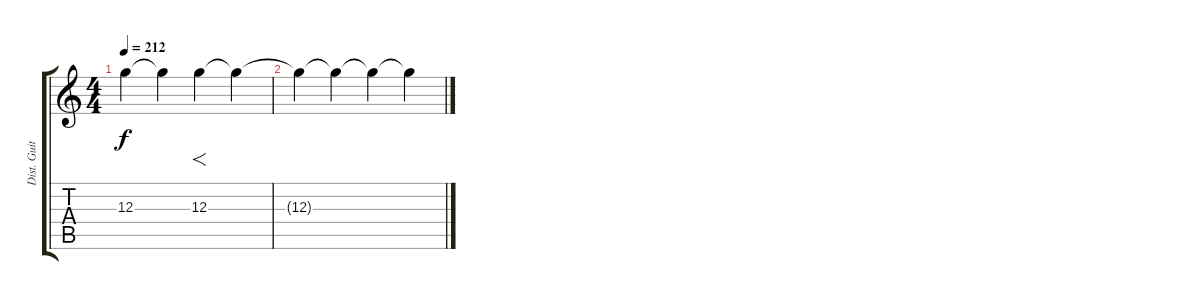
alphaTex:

\track ("Dist. Guitar2" "Dist. Guit") {instrument overdrivenguitar}
\staff {score tabs}
\tuning (E4 B3 G3 D3 A2 E2) {hide}
\ts (4 4)
\tempo 212
\clef g2
\ks c
12.3{t}.4{dy f} 12.3{t}.4 12.3.4{f} 12.3{t}.4 |
12.3{t}.4 12.3{t}.4 12.3{t}.4 12.3{t}.4
